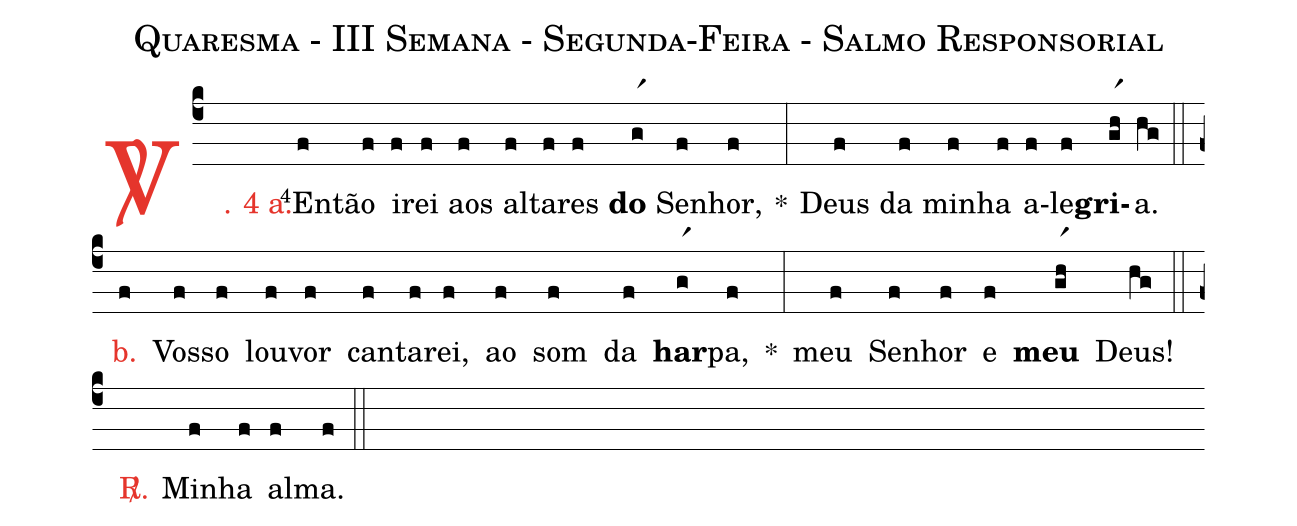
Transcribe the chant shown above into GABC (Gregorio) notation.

name: Quaresma - III Semana - Segunda-Feira - Salmo Responsorial;
%%
(c4)

<c><sp>V/</sp>. 4 a.</c>() <v>\VSup{4}</v>En(f)tão(f) i(f)rei(f) aos(f) al(f)ta(f)res(f) <b>do</b>(gr1) Se(f)nhor,(f) *(:)
Deus(f) da(f) mi(f)nha(f) a(f)le(f)<b>gri</b>(gr1h)a.(hg)

(::)

<nlba><c>b.</c>(f) Vos</nlba>(f)so(f) lou(f)vor(f) can(f)ta(f)rei,(f) ao(f) som(f) da(f) <b>har</b>(gr1)pa,(f) *(:)
meu(f) Se(f)nhor(f) e(f) <b>meu</b>(gr1h) Deus!(hg)

(::)

<nlba><c><sp>R/</sp>.</c>() Mi</nlba>(f)nha(f) al(f)ma.(f)

(::)
